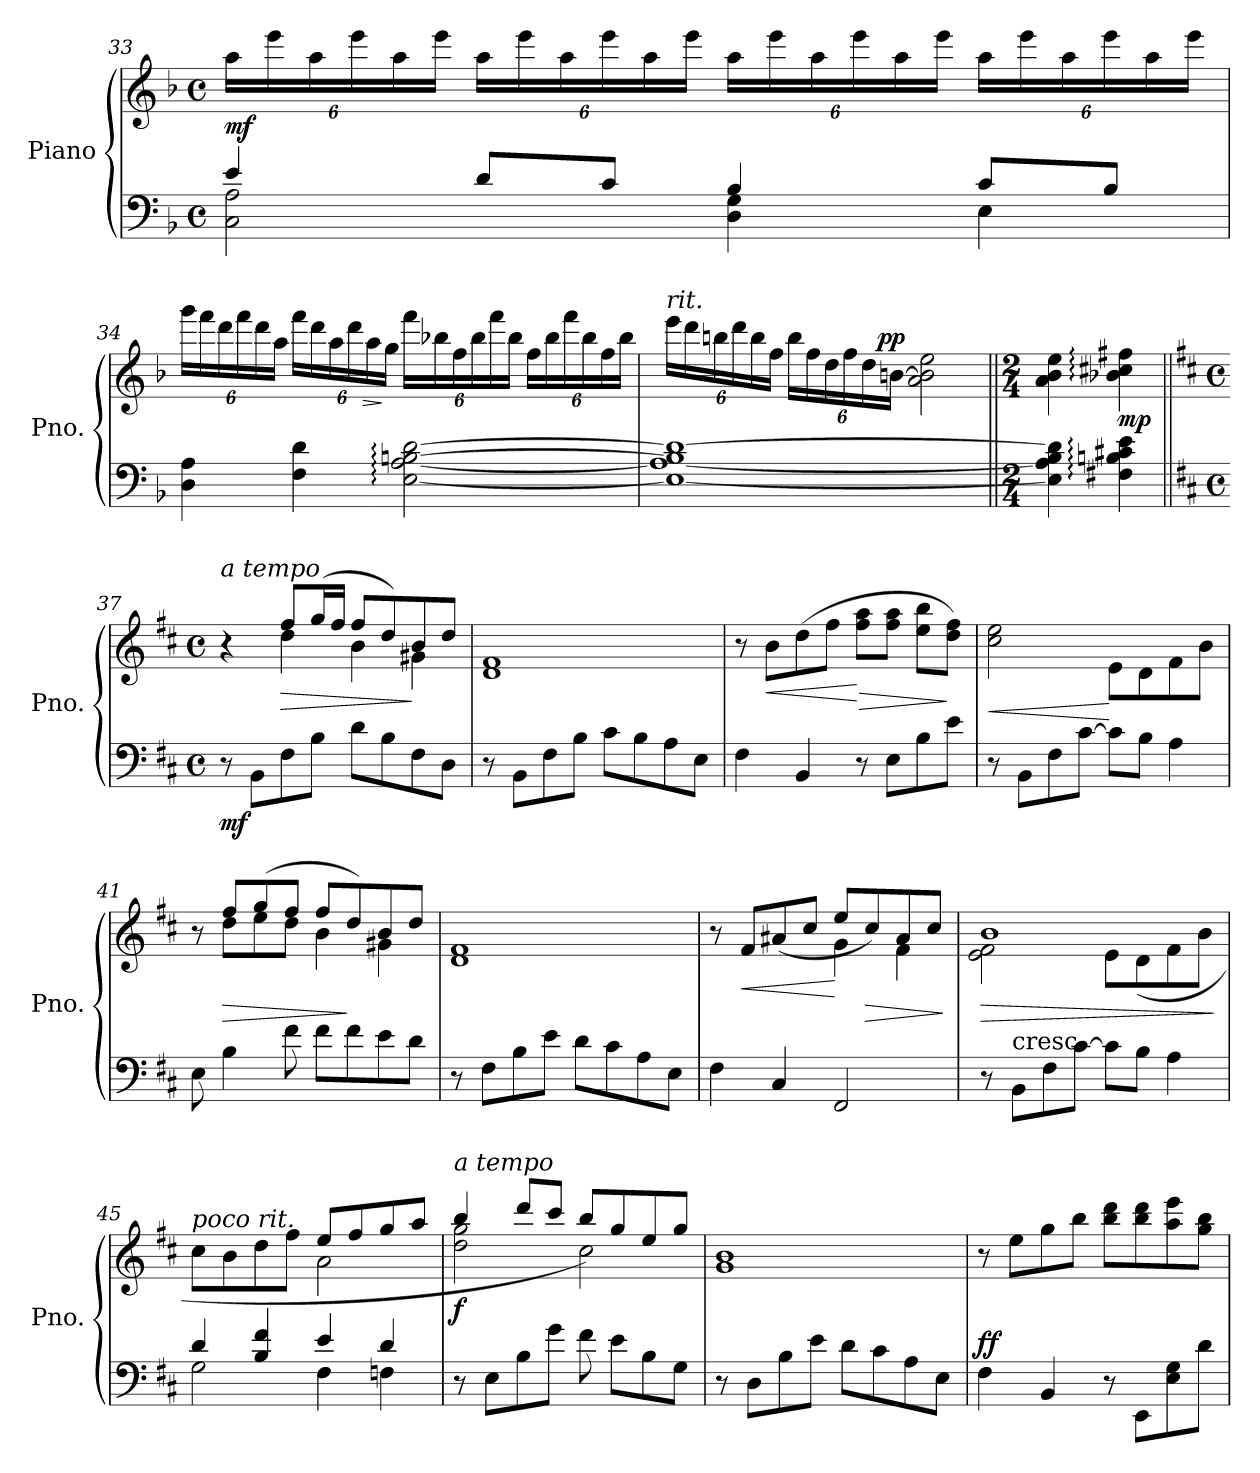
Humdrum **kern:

**kern	**kern	**dynam
*part1	*part1	*part1
*staff2	*staff1	*staff1/2
*I"Piano	*	*
*I'Pno.	*	*
*clefF4	*clefG2	*
*k[b-]	*k[b-]	*
*M4/4	*M4/4	*
*met(c)	*met(c)	*
=33	=33	=33
*^	*	*
*	*	*Xbrackettup	*
!	!	!	!LO:DY:b
4e/	2C\ 2A\	24aa\LL	mf
.	.	24eee\	.
.	.	24aa\	.
.	.	24eee\	.
.	.	24aa\	.
.	.	24eee\JJ	.
8d/L	.	24aa\LL	.
.	.	24eee\	.
.	.	24aa\	.
8c/J	.	24eee\	.
.	.	24aa\	.
.	.	24eee\JJ	.
4B-/	4D\ 4G\	24aa\LL	.
.	.	24eee\	.
.	.	24aa\	.
.	.	24eee\	.
.	.	24aa\	.
.	.	24eee\JJ	.
8c/L	4E\	24aa\LL	.
.	.	24eee\	.
.	.	24aa\	.
8B-/J	.	24eee\	.
.	.	24aa\	.
.	.	24eee\JJ	.
*v	*v	*	*
!!LO:LB:g=z
=34	=34	=34
4D\ 4A\	24ggg\LL	.
.	24fff\	.
.	24ddd\	.
.	24fff\	.
.	24ddd\	.
.	24aa\JJ	.
4F\ 4d\	24fff\LL	.
.	24ddd\	.
.	24aa\	.
.	24ddd\	.
!	!	!LO:HP:b
.	24aa\	>
.	24gg\JJ	]
[2E\: [2A\: [2Bn\: [2d\:	24fff\LL	.
.	24bb-X\	.
.	24ff\	.
.	24bb-\	.
.	24fff\	.
.	24bb-\JJ	.
.	24ff\LL	.
.	24bb-\	.
.	24fff\	.
.	24bb-\	.
.	24ff\	.
.	24bb-\JJ	.
=35	=35	=35
!	!LO:TX:a:i:t=rit.	!
1E_ 1A_ 1B] 1d_	24eee\LL	.
.	24ddd\	.
.	24bbn\	.
.	24ddd\	.
.	24bb\	.
.	24ff\JJ	.
.	24bb\LL	.
.	24ff\	.
.	24dd\	.
.	24ff\	.
.	24dd\	.
!	!	!LO:DY:a
.	[24bn\JJ	pp
.	2a\ 2b\] 2ee\	.
=36||	=36||	=36||
*M2/4	*M2/4	*
4E\] 4A\] 4B-\ 4d\]	4a\ 4b-\ 4ee\	.
!	!	!LO:DY:b
4F#X\: 4Bn\: 4c#X\: 4e\:	4b-X\: 4cc#X\: 4ff#X\:	mp
!!LO:LB:g=z
=37||	=37||	=37||
*k[f#c#]	*k[f#c#]	*
*M4/4	*M4/4	*
*met(c)	*met(c)	*
*	*^	*
!	!LO:TX:a:i:t=a tempo	!	!
!	!	!	!LO:DY:b=2
8r	4r	4ryy	mf
8BB\L	.	.	.
!	!	!	!LO:HP:b
8F#\	8ff#/L	4dd\	>
8B\J	(16gg/L	.	.
.	16ff#/JJ	.	.
8d\L	8ff#/L	4b\	.
8B\	8dd/)	.	.
8F#\	8b/	4g#X\	]
8D\J	8dd/J	.	.
*	*v	*v	*
=38	=38	=38
8r	1d 1f#	.
8BB\L	.	.
8F#\	.	.
8B\J	.	.
8c#\L	.	.
8B\	.	.
8A\	.	.
8E\J	.	.
=39	=39	=39
4F#\	8r	.
!	!	!LO:HP:b
.	8b\L	<
4BB/	(8dd\	.
.	8ff#\J	.
!	!	!LO:HP:n=1:b
8r	8ff#\ 8aa\L	[ >
8E\L	8ff#\ 8aa\J	.
8B\	8ee\ 8bb\L	.
8e\J	8dd\ 8ff#\J)	]
=40	=40	=40
!	!	!LO:HP:b
8r	2cc#\ 2ee\	<
8BB\L	.	.
8F#\	.	.
[8c#\J	.	.
8c#\L]	8e\L	[
8B\J	8d\	.
4A\	8f#\	.
.	8b\J	.
=41	=41	=41
*	*^	*
8E\	8r	8ryy	.
!	!	!	!LO:HP:b
4B\	8ff#/L	8dd\L	>
.	(8gg/	8ee\	.
8f#\	8ff#/J	8dd\J	.
8f#\L	8ff#/L	4b\	.
8f#\	8dd/)	.	]
8e\	8b/	4g#X\	.
8d\J	8dd/J	.	.
*	*v	*v	*
=42	=42	=42
8r	1d 1f#	.
8F#\L	.	.
8B\	.	.
8e\J	.	.
8d\L	.	.
8c#\	.	.
8A\	.	.
8E\J	.	.
!!LO:PB:g=z
=43	=43	=43
*	*^	*
4F#\	8r	2ryy	.
!	!	!	!LO:HP:b
.	8f#/L	.	<
4C#/	(8a#X/	.	.
.	8cc#/J	.	.
2FF#/	8ee/L	4g\	[
!	!	!	!LO:HP:b
.	8cc#/)	.	>
.	8a#/	4f#\	.
.	8cc#/J	.	.
*	*v	*v	*
.	.	]
=44	=44	=44
!	!	!LO:HP:b
*	*^	*
8r	1b	2e\ 2f#\	>
!LO:TX:a:t=cresc.	!	!	!
8BB\L	.	.	.
8F#\	.	.	.
[8c#\J	.	.	.
8c#\L]	.	8e\L	.
8B\J	.	(>8d\	.
4A\	.	8f#\	.
.	.	8b\J	.
*	*v	*v	*
.	.	]
=45	=45	=45
*^	*^	*
!	!	!LO:TX:a:i:t=poco rit.	!	!
4d/	2G\	2ryy	8cc#\L	.
.	.	.	8b\	.
4B/ 4f#/	.	.	8dd\	.
.	.	.	8ff#\J	.
4e/	4F#\	8ee/L	2a\	.
.	.	8ff#/	.	.
4d/	4Fn\	8gg/	.	.
.	.	8aa/J	.	.
*v	*v	*	*	*
=46	=46	=46	=46
!	!LO:TX:a:i:t=a tempo	!	!
!	!	!	!LO:DY:b
8r	4bb/	2dd\ 2gg\	f
8E\L	.	.	.
8B\	8ddd/L	.	.
8g\J	8ccc#/J	.	.
8f#\	8bb/L)	2cc#\	.
8e\L	8gg/	.	.
8B\	8ee/	.	.
8G\J	8gg/J	.	.
*	*v	*v	*
=47	=47	=47
8r	1g 1b	.
8D\L	.	.
8B\	.	.
8e\J	.	.
8d\L	.	.
8c#\	.	.
8A\	.	.
8E\J	.	.
=48	=48	=48
!	!	!LO:DY:a=2
4F#\	8r	ff
.	8ee\L	.
4BB/	8gg\	.
.	8bb\J	.
8r	8bb\ 8ddd\L	.
8EE\L	8bb\ 8ddd\	.
8E\ 8G\	8aa\ 8eee\	.
8d\J	8gg\ 8bb\J	.
=	=	=
*-	*-	*-
